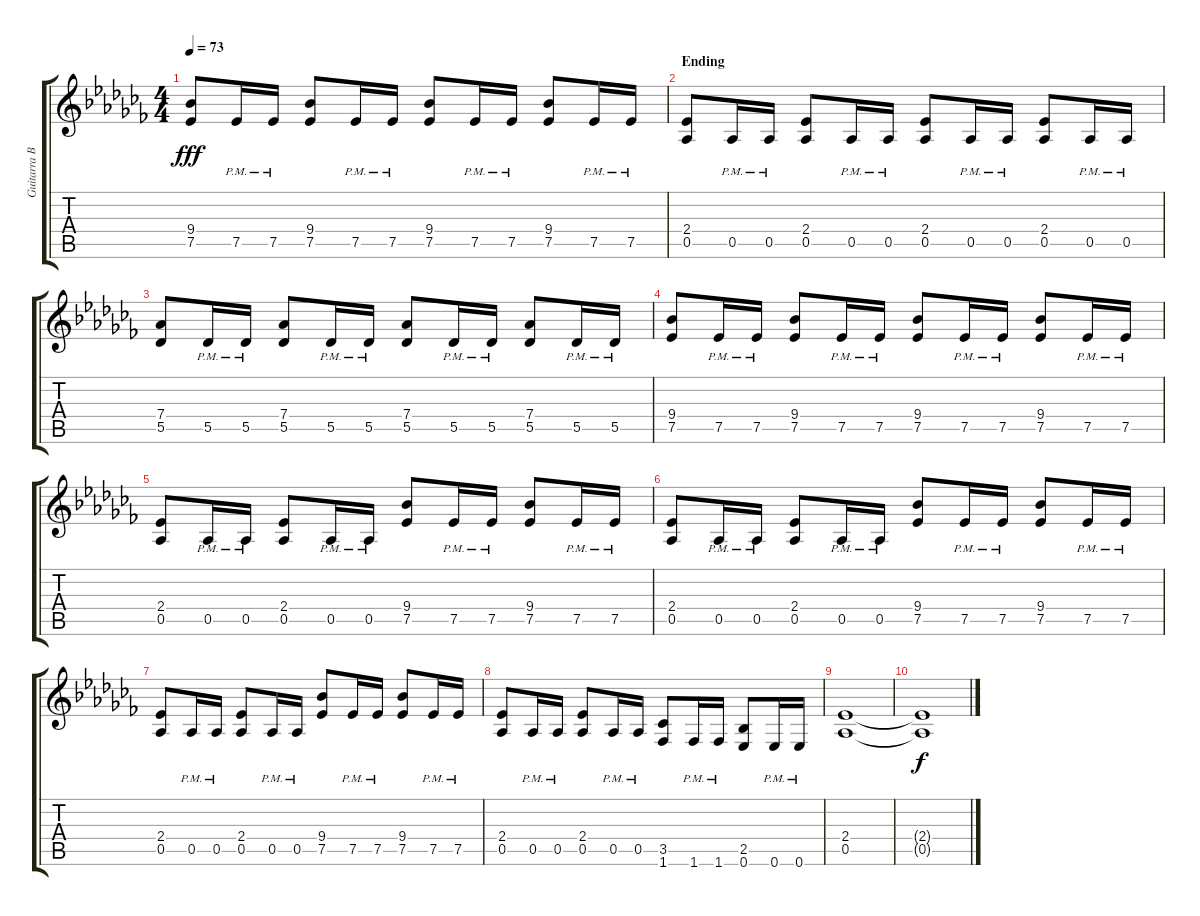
\track ("Guitarra Base" "Guitarra B") {instrument overdrivenguitar}
\staff {score tabs}
\tuning (Eb4 Bb3 Gb3 Db3 Ab2 Eb2) {hide}
\ts (4 4)
\tempo 73
\clef g2
\ks abminor
(9.4 7.5).8{dy fff} 7.5{pm}.16 7.5{pm}.16 (9.4 7.5).8 7.5{pm}.16 7.5{pm}.16 (9.4 7.5).8 7.5{pm}.16 7.5{pm}.16 (9.4 7.5).8 7.5{pm}.16 7.5{pm}.16 |
\section ("" "Ending")
(2.4 0.5).8 0.5{pm}.16 0.5{pm}.16 (2.4 0.5).8 0.5{pm}.16 0.5{pm}.16 (2.4 0.5).8 0.5{pm}.16 0.5{pm}.16 (2.4 0.5).8 0.5{pm}.16 0.5{pm}.16 |
(7.4 5.5).8 5.5{pm}.16 5.5{pm}.16 (7.4 5.5).8 5.5{pm}.16 5.5{pm}.16 (7.4 5.5).8 5.5{pm}.16 5.5{pm}.16 (7.4 5.5).8 5.5{pm}.16 5.5{pm}.16 |
(9.4 7.5).8 7.5{pm}.16 7.5{pm}.16 (9.4 7.5).8 7.5{pm}.16 7.5{pm}.16 (9.4 7.5).8 7.5{pm}.16 7.5{pm}.16 (9.4 7.5).8 7.5{pm}.16 7.5{pm}.16 |
(2.4 0.5).8 0.5{pm}.16 0.5{pm}.16 (2.4 0.5).8 0.5{pm}.16 0.5{pm}.16 (9.4 7.5).8 7.5{pm}.16 7.5{pm}.16 (9.4 7.5).8 7.5{pm}.16 7.5{pm}.16 |
(2.4 0.5).8 0.5{pm}.16 0.5{pm}.16 (2.4 0.5).8 0.5{pm}.16 0.5{pm}.16 (9.4 7.5).8 7.5{pm}.16 7.5{pm}.16 (9.4 7.5).8 7.5{pm}.16 7.5{pm}.16 |
(2.4 0.5).8 0.5{pm}.16 0.5{pm}.16 (2.4 0.5).8 0.5{pm}.16 0.5{pm}.16 (9.4 7.5).8 7.5{pm}.16 7.5{pm}.16 (9.4 7.5).8 7.5{pm}.16 7.5{pm}.16 |
(2.4 0.5).8 0.5{pm}.16 0.5{pm}.16 (2.4 0.5).8 0.5{pm}.16 0.5{pm}.16 (3.5 1.6).8 1.6{pm}.16 1.6{pm}.16 (2.5 0.6).8 0.6{pm}.16 0.6{pm}.16 |
(2.4 0.5).1 |
(2.4{t} 0.5{t}).1{dy f}
